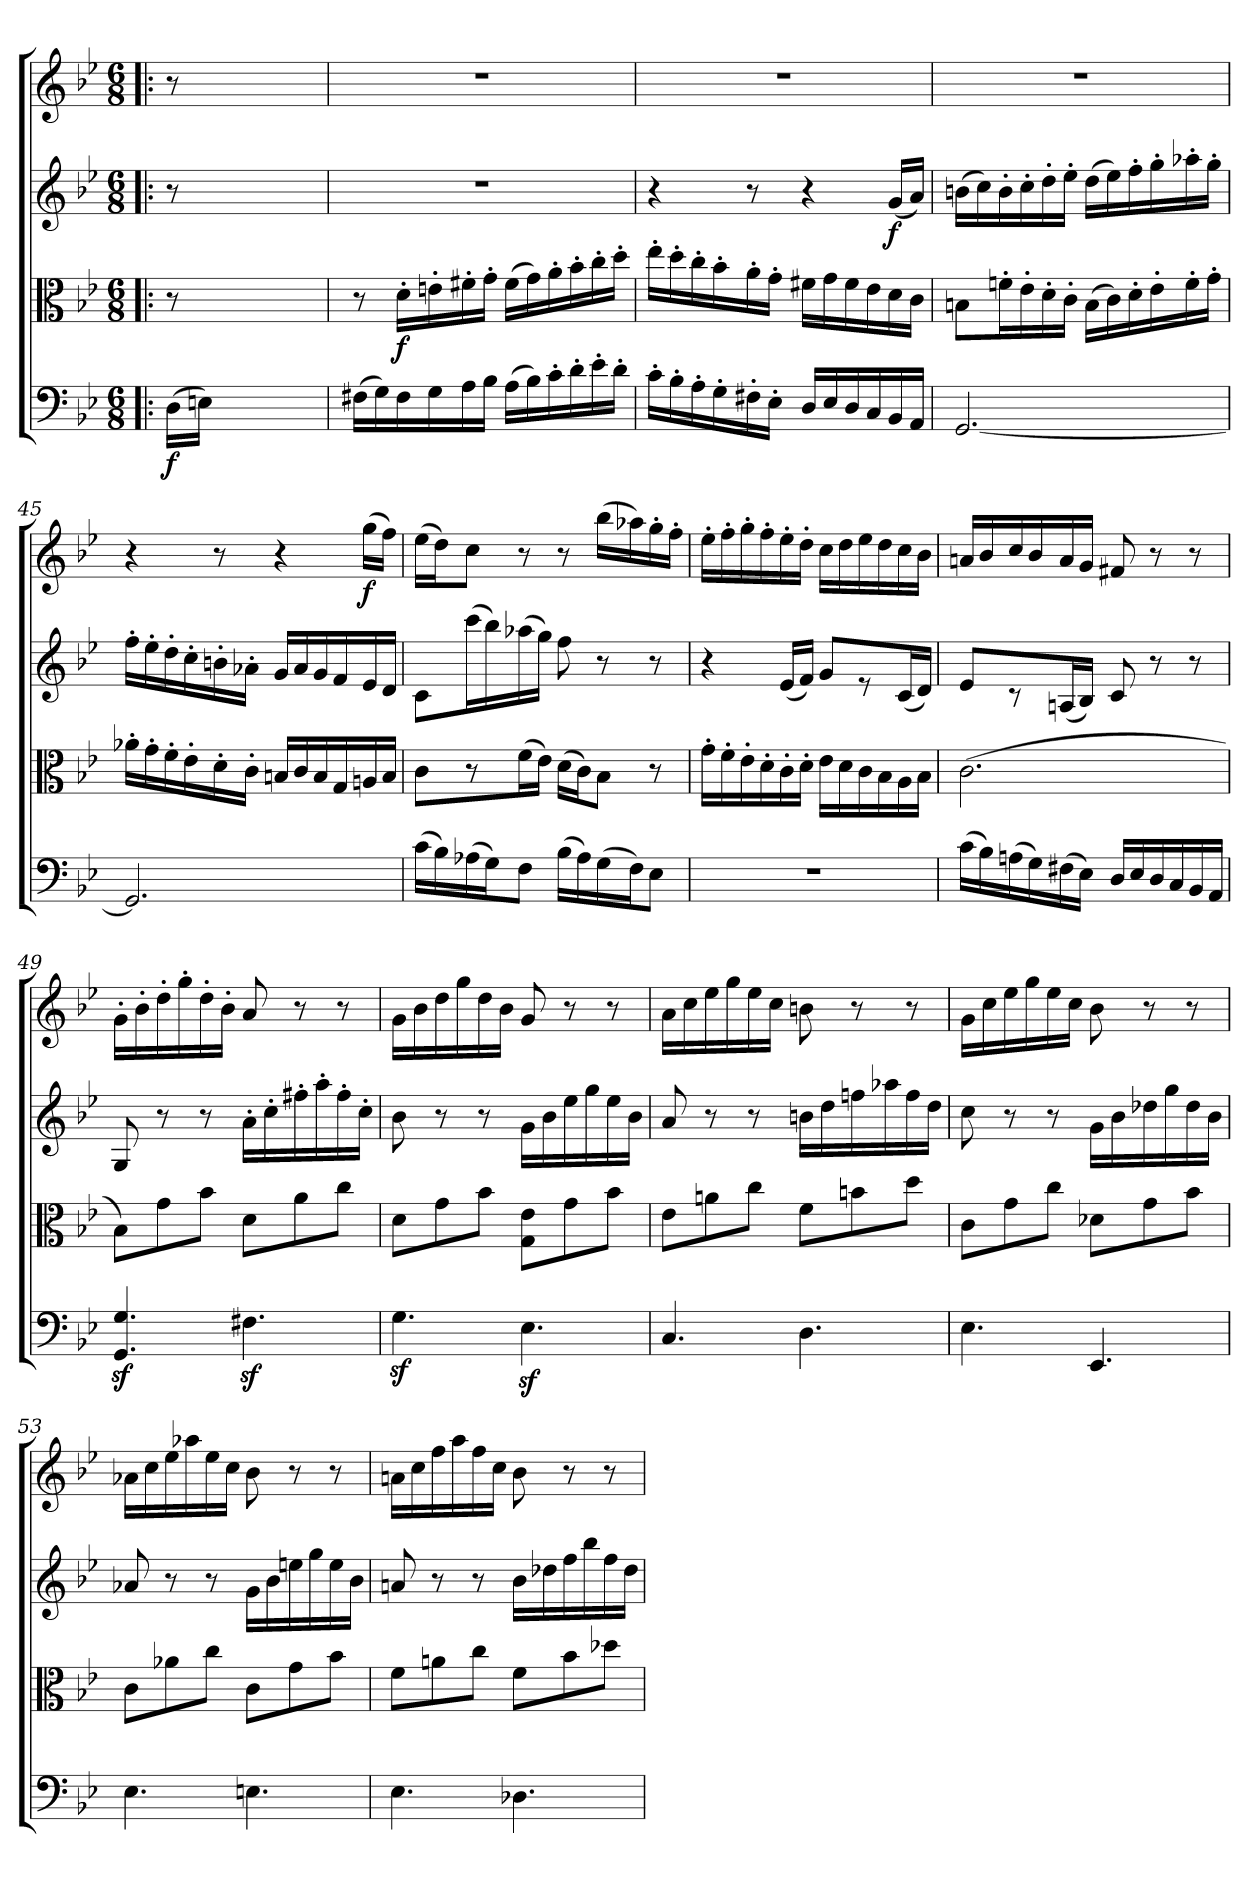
**kern	**dynam	**kern	**dynam	**kern	**dynam	**kern	**dynam
*part4	*part4	*part3	*part3	*part2	*part2	*part1	*part1
*staff4	*staff4	*staff3	*staff3	*staff2	*staff2	*staff1	*staff1
*clefF4	*	*clefC3	*	*clefG2	*	*clefG2	*
*k[b-e-]	*	*k[b-e-]	*	*k[b-e-]	*	*k[b-e-]	*
*B-:	*	*B-:	*	*B-:	*	*B-:	*
*M6/8	*	*M6/8	*	*M6/8	*	*M6/8	*
=!|:	=!|:	=!|:	=!|:	=!|:	=!|:	=!|:	=!|:
(16D\LL	f	8r	.	8r	.	8r	.
16En\JJ)	.	.	.	.	.	.	.
2ryy	.	2ryy	.	2ryy	.	2ryy	.
8ryy	.	8ryy	.	8ryy	.	8ryy	.
=42	=42	=42	=42	=42	=42	=42	=42
(16F#X\LL	.	8r	.	2.r	.	2.r	.
16G\)	.	.	.	.	.	.	.
16F#\	.	16d'\LL	f	.	.	.	.
16G\	.	16en'\	.	.	.	.	.
16A\	.	16f#X'\	.	.	.	.	.
16B-\JJ	.	16g'\JJ	.	.	.	.	.
(16A\LL	.	(16f#\LL	.	.	.	.	.
16B-\)	.	16g\)	.	.	.	.	.
16c'\	.	16a'\	.	.	.	.	.
16d'\	.	16b-'\	.	.	.	.	.
16e-'\	.	16cc'\	.	.	.	.	.
16d'\JJ	.	16dd'\JJ	.	.	.	.	.
=43	=43	=43	=43	=43	=43	=43	=43
16c'\LL	.	16ee-'\LL	.	4r	.	2.r	.
16B-'\	.	16dd'\	.	.	.	.	.
16A'\	.	16cc'\	.	.	.	.	.
16G'\	.	16b-'\	.	.	.	.	.
16F#X'\	.	16a'\	.	8r	.	.	.
16E-'\JJ	.	16g'\JJ	.	.	.	.	.
16D/LL	.	16f#X\LL	.	4r	.	.	.
16E-/	.	16g\	.	.	.	.	.
16D/	.	16f#\	.	.	.	.	.
16C/	.	16e-\	.	.	.	.	.
16BB-/	.	16d\	.	(16g/LL	f	.	.
16AA/JJ	.	16c\JJ	.	16a/JJ)	.	.	.
=44	=44	=44	=44	=44	=44	=44	=44
[2.GG/	.	8Bn\L	.	(16bn\LL	.	2.r	.
.	.	.	.	16cc\)	.	.	.
.	.	16fn'\L	.	16b'\	.	.	.
.	.	16e-'\	.	16cc'\	.	.	.
.	.	16d'\	.	16dd'\	.	.	.
.	.	16c'\JJ	.	16ee-'\JJ	.	.	.
.	.	(16B\LL	.	(16dd\LL	.	.	.
.	.	16c\)	.	16ee-\)	.	.	.
.	.	16d'\	.	16ff'\	.	.	.
.	.	16e-'\	.	16gg'\	.	.	.
.	.	16f'\	.	16aa-X'\	.	.	.
.	.	16g'\JJ	.	16gg'\JJ	.	.	.
=45	=45	=45	=45	=45	=45	=45	=45
2.GG/]	.	16a-X'\LL	.	16ff'\LL	.	4r	.
.	.	16g'\	.	16ee-'\	.	.	.
.	.	16f'\	.	16dd'\	.	.	.
.	.	16e-'\	.	16cc'\	.	.	.
.	.	16d'\	.	16bn'\	.	8r	.
.	.	16c'\JJ	.	16a-X'\JJ	.	.	.
.	.	16Bn/LL	.	16g/LL	.	4r	.
.	.	16c/	.	16a-/	.	.	.
.	.	16B/	.	16g/	.	.	.
.	.	16G/	.	16f/	.	.	.
.	.	16An/	.	16e-/	.	(16gg\LL	f
.	.	16B/JJ	.	16d/JJ	.	16ff\JJ)	.
=46	=46	=46	=46	=46	=46	=46	=46
(16c\LL	.	8c\L	.	8c\L	.	(16ee-\LL	.
16B-\)	.	.	.	.	.	16dd\J)	.
(16A-X\	.	8r	.	(16ccc\L	.	8cc\J	.
16G\J)	.	.	.	16bb-\)	.	.	.
8F\J	.	(16f\L	.	(16aa-X\	.	8r	.
.	.	16e-\JJ)	.	16gg\JJ)	.	.	.
(16B-\LL	.	(16d\LL	.	8ff\	.	8r	.
16A-\)	.	16c\J)	.	.	.	.	.
(16G\	.	8B-\J	.	8r	.	(16bb-\LL	.
16F\J)	.	.	.	.	.	16aa-X\)	.
8E-\J	.	8r	.	8r	.	16gg'\	.
.	.	.	.	.	.	16ff'\JJ	.
=47	=47	=47	=47	=47	=47	=47	=47
2.r	.	16g'\LL	.	4r	.	16ee-'\LL	.
.	.	16f'\	.	.	.	16ff'\	.
.	.	16e-'\	.	.	.	16gg'\	.
.	.	16d'\	.	.	.	16ff'\	.
.	.	16c'\	.	(16e-/LL	.	16ee-'\	.
.	.	16d'\JJ	.	16f/JJ)	.	16dd'\JJ	.
.	.	16e-\LL	.	8g/L	.	16cc\LL	.
.	.	16d\	.	.	.	16dd\	.
.	.	16c\	.	8r	.	16ee-\	.
.	.	16B-\	.	.	.	16dd\	.
.	.	16A\	.	(16c/L	.	16cc\	.
.	.	16B-\JJ	.	16d/JJ)	.	16b-\JJ	.
=48	=48	=48	=48	=48	=48	=48	=48
(16c\LL	.	(2.c\	.	8e-/L	.	16an/LL	.
16B-\)	.	.	.	.	.	16b-/	.
(16An\	.	.	.	8r	.	16cc/	.
16G\)	.	.	.	.	.	16b-/	.
(16F#X\	.	.	.	(16An/L	.	16a/	.
16E-\JJ)	.	.	.	16B-/JJ)	.	16g/JJ	.
16D/LL	.	.	.	8c/	.	8f#X/	.
16E-/	.	.	.	.	.	.	.
16D/	.	.	.	8r	.	8r	.
16C/	.	.	.	.	.	.	.
16BB-/	.	.	.	8r	.	8r	.
16AA/JJ	.	.	.	.	.	.	.
=49	=49	=49	=49	=49	=49	=49	=49
4.GGz/ 4.Gz/	.	8B-\L)	.	8G/	.	16g'\LL	.
.	.	.	.	.	.	16b-'\	.
.	.	8g\	.	8r	.	16dd'\	.
.	.	.	.	.	.	16gg'\	.
.	.	8b-\J	.	8r	.	16dd'\	.
.	.	.	.	.	.	16b-'\JJ	.
4.F#Xz\	.	8d\L	.	16a'\LL	.	8a/	.
.	.	.	.	16cc'\	.	.	.
.	.	8a\	.	16ff#X'\	.	8r	.
.	.	.	.	16aa'\	.	.	.
.	.	8cc\J	.	16ff#'\	.	8r	.
.	.	.	.	16cc'\JJ	.	.	.
=50	=50	=50	=50	=50	=50	=50	=50
4.Gz\	.	8d\L	.	8b-\	.	16g\LL	.
.	.	.	.	.	.	16b-\	.
.	.	8g\	.	8r	.	16dd\	.
.	.	.	.	.	.	16gg\	.
.	.	8b-\J	.	8r	.	16dd\	.
.	.	.	.	.	.	16b-\JJ	.
4.E-z\	.	8G\ 8e-\L	.	16g\LL	.	8g/	.
.	.	.	.	16b-\	.	.	.
.	.	8g\	.	16ee-\	.	8r	.
.	.	.	.	16gg\	.	.	.
.	.	8b-\J	.	16ee-\	.	8r	.
.	.	.	.	16b-\JJ	.	.	.
=51	=51	=51	=51	=51	=51	=51	=51
4.C/	.	8e-\L	.	8a/	.	16a\LL	.
.	.	.	.	.	.	16cc\	.
.	.	8an\	.	8r	.	16ee-\	.
.	.	.	.	.	.	16gg\	.
.	.	8cc\J	.	8r	.	16ee-\	.
.	.	.	.	.	.	16cc\JJ	.
4.D\	.	8f\L	.	16bn\LL	.	8bn\	.
.	.	.	.	16dd\	.	.	.
.	.	8bn\	.	16ffn\	.	8r	.
.	.	.	.	16aa-X\	.	.	.
.	.	8dd\J	.	16ff\	.	8r	.
.	.	.	.	16dd\JJ	.	.	.
=52	=52	=52	=52	=52	=52	=52	=52
4.E-\	.	8c\L	.	8cc\	.	16g\LL	.
.	.	.	.	.	.	16cc\	.
.	.	8g\	.	8r	.	16ee-\	.
.	.	.	.	.	.	16gg\	.
.	.	8cc\J	.	8r	.	16ee-\	.
.	.	.	.	.	.	16cc\JJ	.
4.EE-/	.	8d-X\L	.	16g\LL	.	8b-\	.
.	.	.	.	16b-\	.	.	.
.	.	8g\	.	16dd-X\	.	8r	.
.	.	.	.	16gg\	.	.	.
.	.	8b-\J	.	16dd-\	.	8r	.
.	.	.	.	16b-\JJ	.	.	.
=53	=53	=53	=53	=53	=53	=53	=53
4.E-\	.	8c\L	.	8a-X/	.	16a-X\LL	.
.	.	.	.	.	.	16cc\	.
.	.	8a-X\	.	8r	.	16ee-\	.
.	.	.	.	.	.	16aa-X\	.
.	.	8cc\J	.	8r	.	16ee-\	.
.	.	.	.	.	.	16cc\JJ	.
4.En\	.	8c\L	.	16g\LL	.	8b-\	.
.	.	.	.	16b-\	.	.	.
.	.	8g\	.	16een\	.	8r	.
.	.	.	.	16gg\	.	.	.
.	.	8b-\J	.	16ee\	.	8r	.
.	.	.	.	16b-\JJ	.	.	.
=54	=54	=54	=54	=54	=54	=54	=54
4.E-\	.	8f\L	.	8an/	.	16an\LL	.
.	.	.	.	.	.	16cc\	.
.	.	8an\	.	8r	.	16ff\	.
.	.	.	.	.	.	16aa\	.
.	.	8cc\J	.	8r	.	16ff\	.
.	.	.	.	.	.	16cc\JJ	.
4.D-X\	.	8f\L	.	16b-\LL	.	8b-\	.
.	.	.	.	16dd-X\	.	.	.
.	.	8b-\	.	16ff\	.	8r	.
.	.	.	.	16bb-\	.	.	.
.	.	8dd-X\J	.	16ff\	.	8r	.
.	.	.	.	16dd-\JJ	.	.	.
=	=	=	=	=	=	=	=
*-	*-	*-	*-	*-	*-	*-	*-
